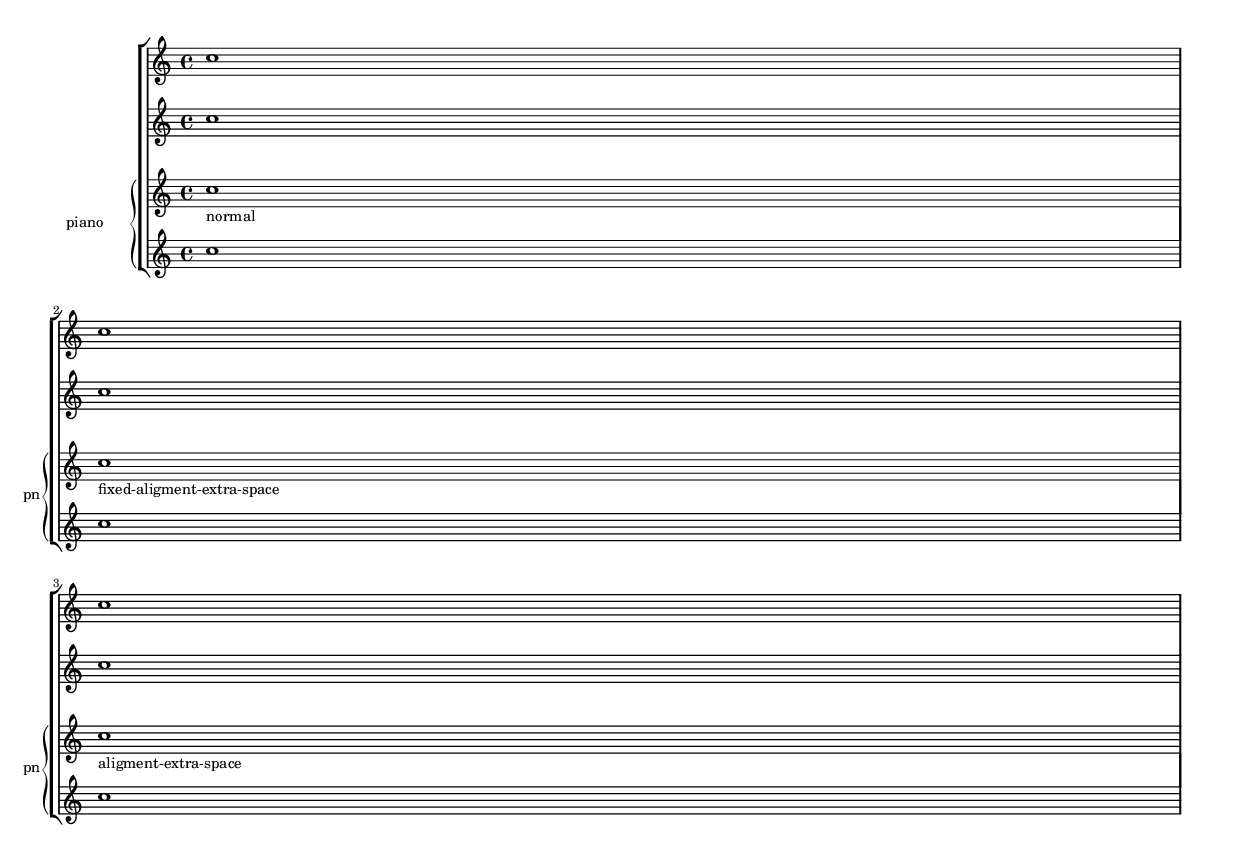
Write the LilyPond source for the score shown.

%% Do not edit this file; it is auto-generated from LSR http://lsr.dsi.unimi.it
%% This file is in the public domain.
\version "2.11.55"

\header {
  lsrtags = "tweaks-and-overrides, paper-and-layout, spacing"

  texidoces = "
Mediante el establecimiento de las propiedades de
@code{NonMusicalPaperColumn} se puede ajustar el espaciado vertical en
cada sistema.

Ajustando @code{alignment-extra-space} o
@code{fixed-alignment-extra-space} se puede ampliar verticalmente un
sistema individual.

Por razones técnicas, se debe usar @code{\overrideProperty} para
cambiar estas propiedades dentro de un pentagrama; aún se debe usar
@code{\override} dentro de un bloque @code{\context} para las
sobreescrituras globales.

"
  doctitlees = "Espaciado de la alineación vertical"

  texidoc = "
By setting properties in @code{NonMusicalPaperColumn}, vertical spacing
can be adjusted per system.


By setting @code{alignment-extra-space} or
@code{fixed-alignment-extra-space} an individual system may be
stretched vertically.


For technical reasons, @code{\\overrideProperty} must be used for
changing these properties within a staff; @code{\\override} in a
@code{\\context} block may still be used for global overrides. 

"
  doctitle = "Alignment vertical spacing"
} % begin verbatim
#(set-global-staff-size 13)

\relative c''
\new StaffGroup <<
  \new Staff {
    c1 \break
    c1 \break
    c1 \break
  }
  \new Staff {
    c1 | c | c
  }
  \new PianoStaff <<
    \new Voice  {
      \set PianoStaff.instrumentName = #"piano"
      \set PianoStaff.shortInstrumentName = #"pn"
      c1_"normal"
      
      \overrideProperty
        #"Score.NonMusicalPaperColumn"
        #'line-break-system-details
        #'((fixed-alignment-extra-space . 15))
      c_"fixed-aligment-extra-space"

      \overrideProperty
        #"Score.NonMusicalPaperColumn"
        #'line-break-system-details
        #'((alignment-extra-space . 15))
      c_"aligment-extra-space"
    }
    { c1 | c | c }
  >>
>>
